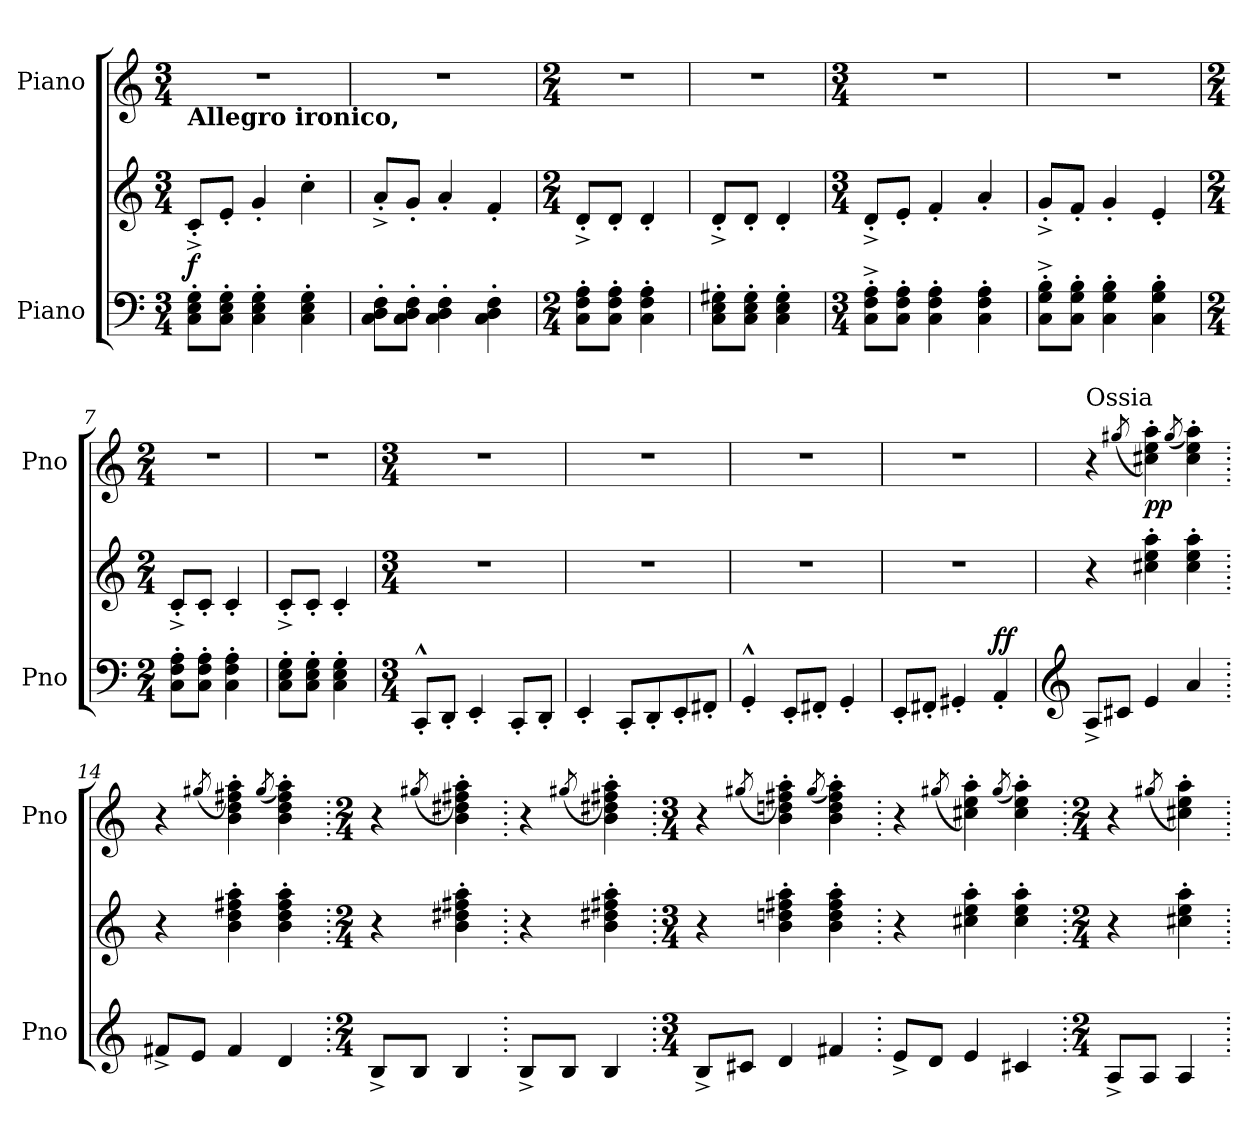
**kern	**kern	**dynam	**kern	**dynam
*part2	*part2	*part2	*part1	*part1
*staff3	*staff2	*staff2/3	*staff1	*staff1
*I"Piano	*	*	*I"Piano	*
*I'Pno	*	*	*I'Pno	*
*clefF4	*clefG2	*	*clefG2	*
*k[]	*k[]	*	*k[]	*
*M3/4	*M3/4	*	*M3/4	*
*MM160	*MM160	*	*MM160	*
=1	=1	=1	=1	=1
!	!	!	!LO:TX:b:B:t=Allegro ironico,	!
!	!	!LO:DY:b	!	!
8C\' 8E\' 8G\'L	8c'^/L	f	2.r	.
8C\' 8E\' 8G\'J	8e'/J	.	.	.
4C\' 4E\' 4G\'	4g'/	.	.	.
4C\' 4E\' 4G\'	4cc'\	.	.	.
=2	=2	=2	=2	=2
8C\' 8D\' 8F\'L	8a'^/L	.	2.r	.
8C\' 8D\' 8F\'J	8g'/J	.	.	.
4C\' 4D\' 4F\'	4a'/	.	.	.
4C\' 4D\' 4F\'	4f'/	.	.	.
=3	=3	=3	=3	=3
*M2/4	*M2/4	*	*M2/4	*
8C\' 8F\' 8A\'L	8d'^/L	.	2r	.
8C\' 8F\' 8A\'J	8d'/J	.	.	.
4C\' 4F\' 4A\'	4d'/	.	.	.
=4	=4	=4	=4	=4
8C\' 8E\' 8G#X\'L	8d'^/L	.	2r	.
8C\' 8E\' 8G#\'J	8d'/J	.	.	.
4C\' 4E\' 4G#\'	4d'/	.	.	.
=5	=5	=5	=5	=5
*M3/4	*M3/4	*	*M3/4	*
8C\'^ 8F\'^ 8A\'^L	8d'^/L	.	2.r	.
8C\' 8F\' 8A\'J	8e'/J	.	.	.
4C\' 4F\' 4A\'	4f'/	.	.	.
4C\' 4F\' 4A\'	4a'/	.	.	.
=6	=6	=6	=6	=6
8C\'^ 8G\'^ 8B\'^L	8g'^/L	.	2.r	.
8C\' 8G\' 8B\'J	8f'/J	.	.	.
4C\' 4G\' 4B\'	4g'/	.	.	.
4C\' 4G\' 4B\'	4e'/	.	.	.
=7	=7	=7	=7	=7
*M2/4	*M2/4	*	*M2/4	*
8C\' 8F\' 8A\'L	8c'^/L	.	2r	.
8C\' 8F\' 8A\'J	8c'/J	.	.	.
4C\' 4F\' 4A\'	4c'/	.	.	.
=8	=8	=8	=8	=8
8C\' 8E\' 8G\'L	8c'^/L	.	2r	.
8C\' 8E\' 8G\'J	8c'/J	.	.	.
4C\' 4E\' 4G\'	4c'/	.	.	.
!!LO:LB:g=z
=9	=9	=9	=9	=9
*M3/4	*M3/4	*	*M3/4	*
8CC'^^/L	2.r	.	2.r	.
8DD'/J	.	.	.	.
4EE'/	.	.	.	.
8CC'/L	.	.	.	.
8DD'/J	.	.	.	.
=10	=10	=10	=10	=10
4EE'/	2.r	.	2.r	.
8CC'/L	.	.	.	.
8DD'/	.	.	.	.
8EE'/	.	.	.	.
8FF#X'/J	.	.	.	.
=11	=11	=11	=11	=11
4GG'^^/	2.r	.	2.r	.
8EE'/L	.	.	.	.
8FF#X'/J	.	.	.	.
4GG'/	.	.	.	.
=12	=12	=12	=12	=12
8EE'/L	2.r	.	2.r	.
8FF#X'/J	.	.	.	.
4GG#X'/	.	.	.	.
!	!	!LO:DY:a=2	!	!
4AA'/	.	ff	.	.
=13	=13	=13	=13	=13
*clefG2	*	*	*	*
!	!	!	!LO:TX:a:t=Ossia	!
8A^/L	4r	.	4r	.
8c#X/J	.	.	.	.
.	.	.	(>8qgg#X/	.
!	!	!LO:DY:a=2	!	!
!	!	!LO:DY:n=1:a=2	!	!
!	!	!LO:DY:n=2:b	!	!LO:DY:b
4e/	4cc#X\' 4ee\' 4aa\'	p other-dynamics pp	4cc#X\' 4ee\' 4aa\')	pp
.	.	.	(>8qgg#/	.
4a/	4cc#\' 4ee\' 4aa\'	.	4cc#\' 4ee\' 4aa\')	.
=14.	=14.	=14.	=14.	=14.
8f#X^/L	4r	.	4r	.
8e/J	.	.	.	.
.	.	.	(>8qgg#X/	.
4f#/	4b\' 4dd\' 4ff#X\' 4aa\'	.	4b\' 4dd\' 4ff#X\' 4aa\')	.
.	.	.	(>8qgg#/	.
4d/	4b\' 4dd\' 4ff#\' 4aa\'	.	4b\' 4dd\' 4ff#\' 4aa\')	.
=15.	=15.	=15.	=15.	=15.
*M2/4	*M2/4	*	*M2/4	*
8B^/L	4r	.	4r	.
8B/J	.	.	.	.
.	.	.	(>8qgg#X/	.
4B/	4b\' 4dd#X\' 4ff#X\' 4aa\'	.	4b\' 4dd#X\' 4ff#X\' 4aa\')	.
=16.	=16.	=16.	=16.	=16.
8B^/L	4r	.	4r	.
8B/J	.	.	.	.
.	.	.	(>8qgg#X/	.
4B/	4b\' 4dd#X\' 4ff#X\' 4aa\'	.	4b\' 4dd#X\' 4ff#X\' 4aa\')	.
!!LO:LB:g=z
=17.	=17.	=17.	=17.	=17.
*M3/4	*M3/4	*	*M3/4	*
8B^/L	4r	.	4r	.
8c#X/J	.	.	.	.
.	.	.	(>8qgg#X/	.
4d/	4b\' 4ddn\' 4ff#X\' 4aa\'	.	4b\' 4ddn\' 4ff#X\' 4aa\')	.
.	.	.	(>8qgg#/	.
4f#X/	4b\' 4dd\' 4ff#\' 4aa\'	.	4b\' 4dd\' 4ff#\' 4aa\')	.
=18.	=18.	=18.	=18.	=18.
8e^/L	4r	.	4r	.
8d/J	.	.	.	.
.	.	.	(>8qgg#X/	.
4e/	4cc#X\' 4ee\' 4aa\'	.	4cc#X\' 4ee\' 4aa\')	.
.	.	.	(>8qgg#/	.
4c#X/	4cc#\' 4ee\' 4aa\'	.	4cc#\' 4ee\' 4aa\')	.
=19.	=19.	=19.	=19.	=19.
*M2/4	*M2/4	*	*M2/4	*
8A^/L	4r	.	4r	.
8A/J	.	.	.	.
.	.	.	(>8qgg#X/	.
4A/	4cc#X\' 4ee\' 4aa\'	.	4cc#X\' 4ee\' 4aa\')	.
=.	=.	=.	=.	=.
*-	*-	*-	*-	*-
